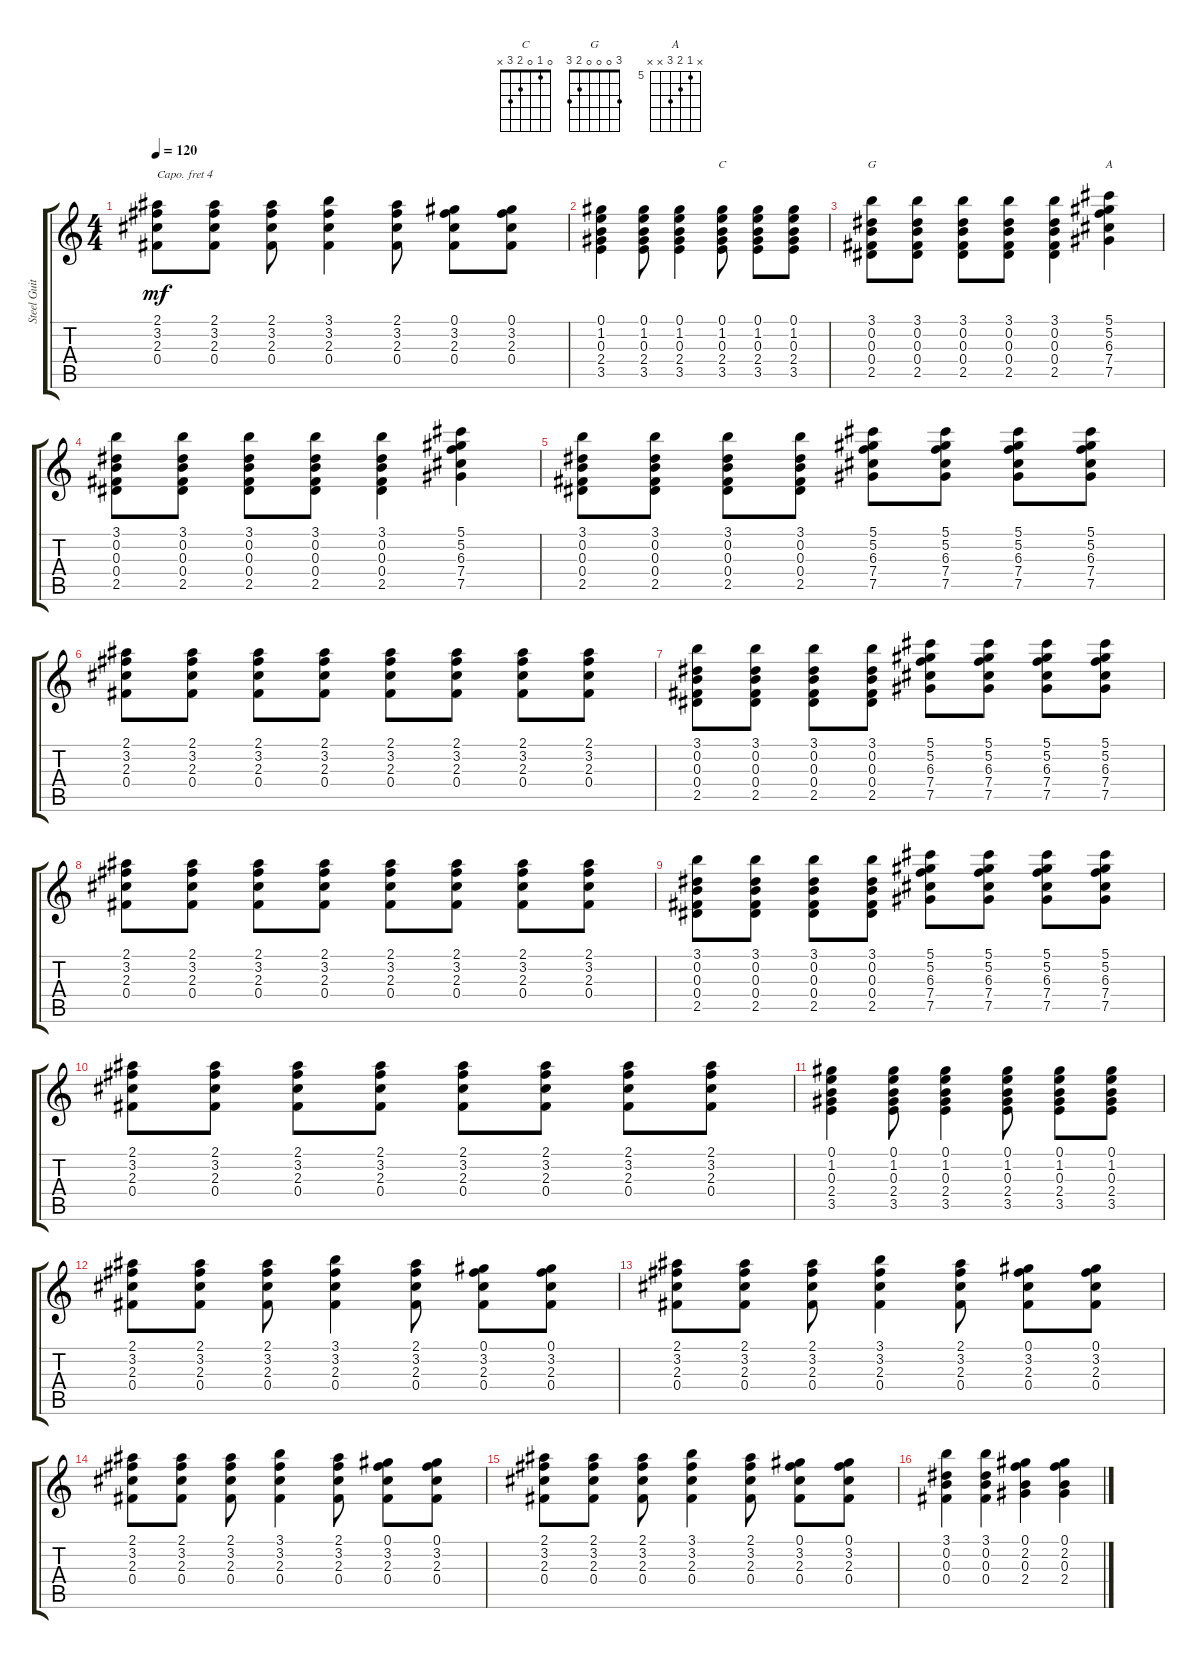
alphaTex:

\track ("Steel Guitar" "Steel Guit") {instrument acousticguitarsteel}
\staff {score tabs}
\capo 4
\tuning (E4 B3 G3 D3 A2 E2) {hide}
\chord ("C" 0 1 0 2 3 x)
\chord ("G" 3 0 0 0 2 3)
\chord ("A" x 5 6 7 x x) {firstfret 5}
\ts (4 4)
\tempo 120
\clef g2
\ks c
(2.1 3.2 2.3 0.4).8{dy mf} (2.1 3.2 2.3 0.4).8 (2.1 3.2 2.3 0.4).8 (3.1 3.2 2.3 0.4).4 (2.1 3.2 2.3 0.4).8 (0.1 3.2 2.3 0.4).8 (0.1 3.2 2.3 0.4).8 |
(0.1 1.2 0.3 2.4 3.5).4 (0.1 1.2 0.3 2.4 3.5).8 (0.1 1.2 0.3 2.4 3.5).4 (0.1 1.2 0.3 2.4 3.5).8{ch "C"} (0.1 1.2 0.3 2.4 3.5).8 (0.1 1.2 0.3 2.4 3.5).8 |
(3.1 0.2 0.3 0.4 2.5).8{ch "G"} (3.1 0.2 0.3 0.4 2.5).8 (3.1 0.2 0.3 0.4 2.5).8 (3.1 0.2 0.3 0.4 2.5).8 (3.1 0.2 0.3 0.4 2.5).4 (5.1 5.2 6.3 7.4 7.5).4{ch "A"} |
(3.1 0.2 0.3 0.4 2.5).8 (3.1 0.2 0.3 0.4 2.5).8 (3.1 0.2 0.3 0.4 2.5).8 (3.1 0.2 0.3 0.4 2.5).8 (3.1 0.2 0.3 0.4 2.5).4 (5.1 5.2 6.3 7.4 7.5).4 |
(3.1 0.2 0.3 0.4 2.5).8 (3.1 0.2 0.3 0.4 2.5).8 (3.1 0.2 0.3 0.4 2.5).8 (3.1 0.2 0.3 0.4 2.5).8 (5.1 5.2 6.3 7.4 7.5).8 (5.1 5.2 6.3 7.4 7.5).8 (5.1 5.2 6.3 7.4 7.5).8 (5.1 5.2 6.3 7.4 7.5).8 |
(2.1 3.2 2.3 0.4).8 (2.1 3.2 2.3 0.4).8 (2.1 3.2 2.3 0.4).8 (2.1 3.2 2.3 0.4).8 (2.1 3.2 2.3 0.4).8 (2.1 3.2 2.3 0.4).8 (2.1 3.2 2.3 0.4).8 (2.1 3.2 2.3 0.4).8 |
(3.1 0.2 0.3 0.4 2.5).8 (3.1 0.2 0.3 0.4 2.5).8 (3.1 0.2 0.3 0.4 2.5).8 (3.1 0.2 0.3 0.4 2.5).8 (5.1 5.2 6.3 7.4 7.5).8 (5.1 5.2 6.3 7.4 7.5).8 (5.1 5.2 6.3 7.4 7.5).8 (5.1 5.2 6.3 7.4 7.5).8 |
(2.1 3.2 2.3 0.4).8 (2.1 3.2 2.3 0.4).8 (2.1 3.2 2.3 0.4).8 (2.1 3.2 2.3 0.4).8 (2.1 3.2 2.3 0.4).8 (2.1 3.2 2.3 0.4).8 (2.1 3.2 2.3 0.4).8 (2.1 3.2 2.3 0.4).8 |
(3.1 0.2 0.3 0.4 2.5).8 (3.1 0.2 0.3 0.4 2.5).8 (3.1 0.2 0.3 0.4 2.5).8 (3.1 0.2 0.3 0.4 2.5).8 (5.1 5.2 6.3 7.4 7.5).8 (5.1 5.2 6.3 7.4 7.5).8 (5.1 5.2 6.3 7.4 7.5).8 (5.1 5.2 6.3 7.4 7.5).8 |
(2.1 3.2 2.3 0.4).8 (2.1 3.2 2.3 0.4).8 (2.1 3.2 2.3 0.4).8 (2.1 3.2 2.3 0.4).8 (2.1 3.2 2.3 0.4).8 (2.1 3.2 2.3 0.4).8 (2.1 3.2 2.3 0.4).8 (2.1 3.2 2.3 0.4).8 |
(0.1 1.2 0.3 2.4 3.5).4 (0.1 1.2 0.3 2.4 3.5).8 (0.1 1.2 0.3 2.4 3.5).4 (0.1 1.2 0.3 2.4 3.5).8 (0.1 1.2 0.3 2.4 3.5).8 (0.1 1.2 0.3 2.4 3.5).8 |
(2.1 3.2 2.3 0.4).8 (2.1 3.2 2.3 0.4).8 (2.1 3.2 2.3 0.4).8 (3.1 3.2 2.3 0.4).4 (2.1 3.2 2.3 0.4).8 (0.1 3.2 2.3 0.4).8 (0.1 3.2 2.3 0.4).8 |
(2.1 3.2 2.3 0.4).8 (2.1 3.2 2.3 0.4).8 (2.1 3.2 2.3 0.4).8 (3.1 3.2 2.3 0.4).4 (2.1 3.2 2.3 0.4).8 (0.1 3.2 2.3 0.4).8 (0.1 3.2 2.3 0.4).8 |
(2.1 3.2 2.3 0.4).8 (2.1 3.2 2.3 0.4).8 (2.1 3.2 2.3 0.4).8 (3.1 3.2 2.3 0.4).4 (2.1 3.2 2.3 0.4).8 (0.1 3.2 2.3 0.4).8 (0.1 3.2 2.3 0.4).8 |
(2.1 3.2 2.3 0.4).8 (2.1 3.2 2.3 0.4).8 (2.1 3.2 2.3 0.4).8 (3.1 3.2 2.3 0.4).4 (2.1 3.2 2.3 0.4).8 (0.1 3.2 2.3 0.4).8 (0.1 3.2 2.3 0.4).8 |
(3.1 0.2 0.3 0.4).4 (3.1 0.2 0.3 0.4).4 (0.1 2.2 0.3 2.4).4 (0.1 2.2 0.3 2.4).4
